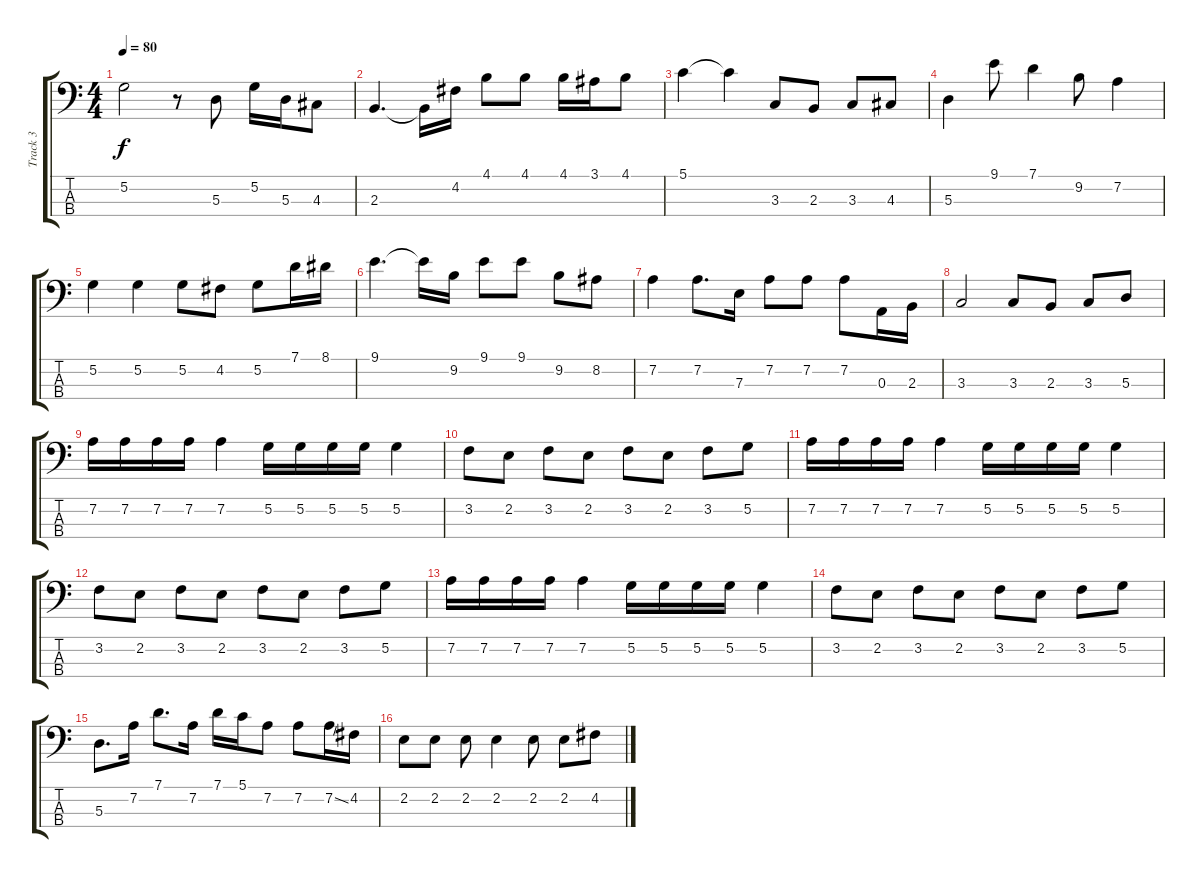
\track ("Track 3" "Track 3") {instrument electricbassfinger}
\staff {score tabs}
\tuning (G2 D2 A1 E1) {hide}
\ts (4 4)
\tempo 80
\clef f4
\ks c
5.2.2{dy f} r.8 5.3.8 5.2.16 5.3.16 4.3.8 |
2.3.4{d} 2.3{t}.16 4.2.16 4.1.8 4.1.8 4.1.16 3.1.16 4.1.8 |
5.1.4 5.1{t}.4 3.3.8 2.3.8 3.3.8 4.3.8 |
5.3.4 9.1.8 7.1.4 9.2.8 7.2.4 |
5.2.4 5.2.4 5.2.8 4.2.8 5.2.8 7.1.16 8.1.16 |
9.1.4{d} 9.1{t}.16 9.2.16 9.1.8 9.1.8 9.2.8 8.2.8 |
7.2.4 7.2.8{d} 7.3.16 7.2.8 7.2.8 7.2.8 0.3.16 2.3.16 |
3.3.2 3.3.8 2.3.8 3.3.8 5.3.8 |
7.2.16 7.2.16 7.2.16 7.2.16 7.2.4 5.2.16 5.2.16 5.2.16 5.2.16 5.2.4 |
3.2.8 2.2.8 3.2.8 2.2.8 3.2.8 2.2.8 3.2.8 5.2.8 |
7.2.16 7.2.16 7.2.16 7.2.16 7.2.4 5.2.16 5.2.16 5.2.16 5.2.16 5.2.4 |
3.2.8 2.2.8 3.2.8 2.2.8 3.2.8 2.2.8 3.2.8 5.2.8 |
7.2.16 7.2.16 7.2.16 7.2.16 7.2.4 5.2.16 5.2.16 5.2.16 5.2.16 5.2.4 |
3.2.8 2.2.8 3.2.8 2.2.8 3.2.8 2.2.8 3.2.8 5.2.8 |
5.3.8{d} 7.2.16 7.1.8{d} 7.2.16 7.1.16 5.1.16 7.2.8 7.2.8 7.2{ss}.16 4.2.16 |
2.2.8 2.2.8 2.2.8 2.2.4 2.2.8 2.2.8 4.2.8
